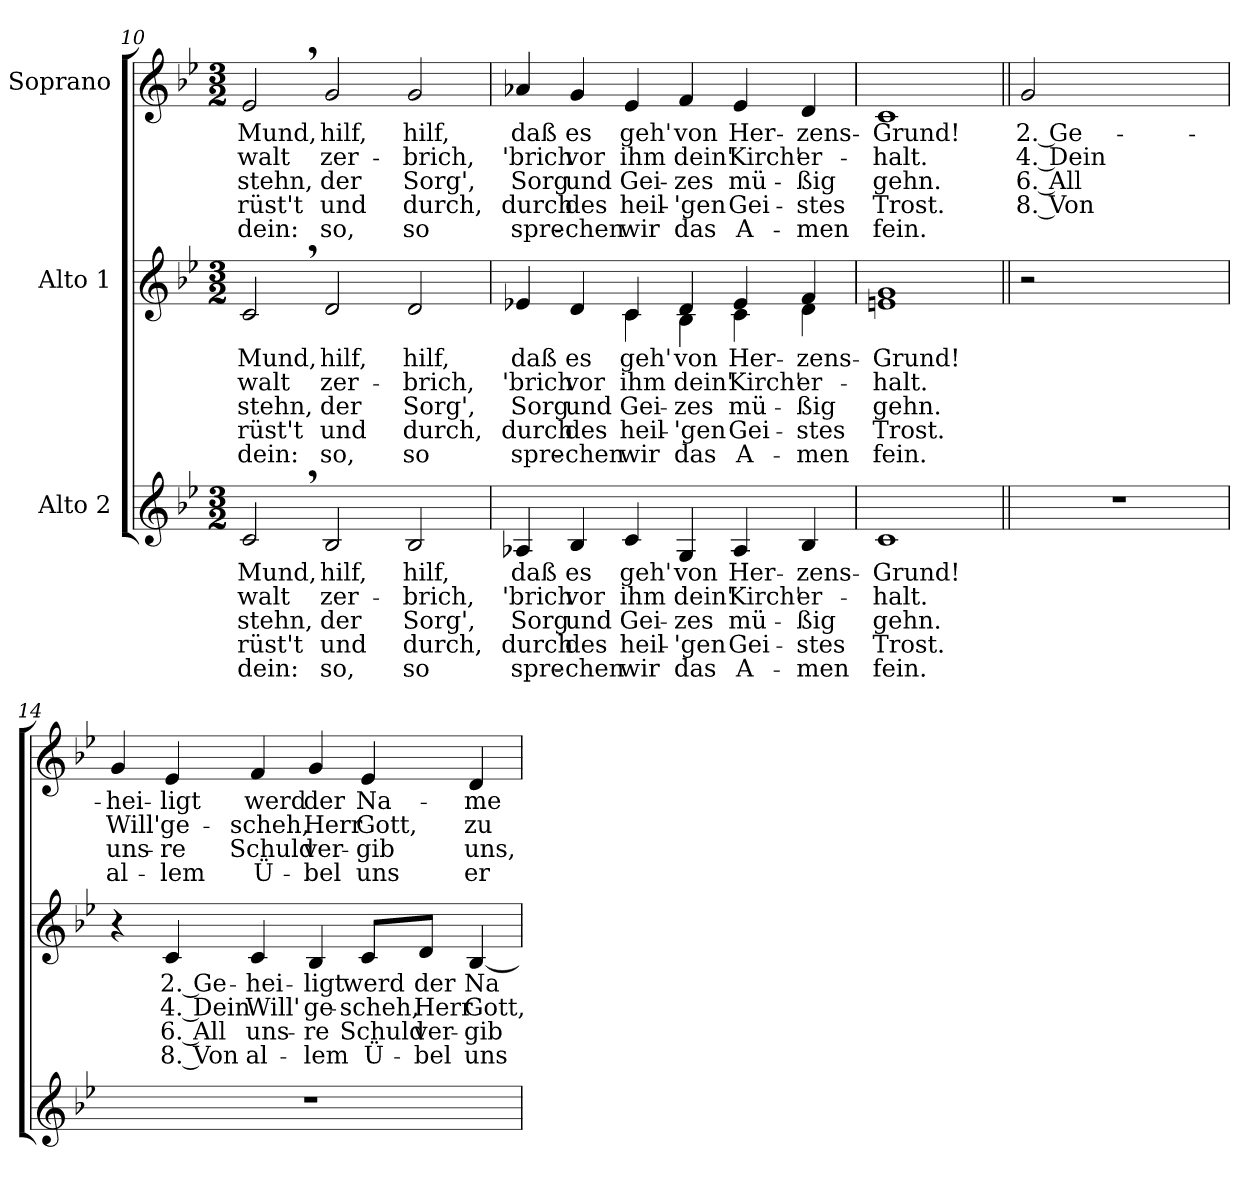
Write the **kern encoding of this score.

**kern	**text	**text	**text	**text	**text	**kern	**text	**text	**text	**text	**text	**kern	**text	**text	**text	**text	**text
*part3	*part3	*part3	*part3	*part3	*part3	*part2	*part2	*part2	*part2	*part2	*part2	*part1	*part1	*part1	*part1	*part1	*part1
*staff3	*staff3	*staff3	*staff3	*staff3	*staff3	*staff2	*staff2	*staff2	*staff2	*staff2	*staff2	*staff1	*staff1	*staff1	*staff1	*staff1	*staff1
*I"Alto 2	*	*	*	*	*	*I"Alto 1	*	*	*	*	*	*I"Soprano	*	*	*	*	*
!!LO:LB:g=z
*clefG2	*	*	*	*	*	*clefG2	*	*	*	*	*	*clefG2	*	*	*	*	*
*k[b-e-]	*	*	*	*	*	*k[b-e-]	*	*	*	*	*	*k[b-e-]	*	*	*	*	*
*B-:	*	*	*	*	*	*B-:	*	*	*	*	*	*B-:	*	*	*	*	*
*M3/2	*	*	*	*	*	*M3/2	*	*	*	*	*	*M3/2	*	*	*	*	*
=10	=10	=10	=10	=10	=10	=10	=10	=10	=10	=10	=10	=10	=10	=10	=10	=10	=10
!	!LO:LY:b	!LO:LY:b	!LO:LY:b	!LO:LY:b	!LO:LY:b	!	!	!	!	!	!	!	!	!	!	!	!
!	!	!	!	!	!	!	!LO:LY:b	!LO:LY:b	!LO:LY:b	!LO:LY:b	!LO:LY:b	!	!	!	!	!	!
!	!	!	!	!	!	!	!	!	!	!	!	!	!LO:LY:b	!LO:LY:b	!LO:LY:b	!LO:LY:b	!LO:LY:b
2c,>/	Mund,	-walt	stehn,	-rüst't	dein:	2c,>/	Mund,	-walt	stehn,	-rüst't	dein:	2e-,>/	Mund,	-walt	stehn,	-rüst't	dein:
!	!LO:LY:b	!LO:LY:b	!LO:LY:b	!LO:LY:b	!LO:LY:b	!	!	!	!	!	!	!	!	!	!	!	!
!	!	!	!	!	!	!	!LO:LY:b	!LO:LY:b	!LO:LY:b	!LO:LY:b	!LO:LY:b	!	!	!	!	!	!
!	!	!	!	!	!	!	!	!	!	!	!	!	!LO:LY:b	!LO:LY:b	!LO:LY:b	!LO:LY:b	!LO:LY:b
2B-/	hilf,	zer-	der	und	so,	2d/	hilf,	zer-	der	und	so,	2g/	hilf,	zer-	der	und	so,
!	!LO:LY:b	!LO:LY:b	!LO:LY:b	!LO:LY:b	!LO:LY:b	!	!	!	!	!	!	!	!	!	!	!	!
!	!	!	!	!	!	!	!LO:LY:b	!LO:LY:b	!LO:LY:b	!LO:LY:b	!LO:LY:b	!	!	!	!	!	!
!	!	!	!	!	!	!	!	!	!	!	!	!	!LO:LY:b	!LO:LY:b	!LO:LY:b	!LO:LY:b	!LO:LY:b
2B-/	hilf,	-brich,	Sorg',	durch,	so	2d/	hilf,	-brich,	Sorg',	durch,	so	2g/	hilf,	-brich,	Sorg',	durch,	so
=11	=11	=11	=11	=11	=11	=11	=11	=11	=11	=11	=11	=11	=11	=11	=11	=11	=11
!	!LO:LY:b	!LO:LY:b	!LO:LY:b	!LO:LY:b	!LO:LY:b	!	!	!	!	!	!	!	!	!	!	!	!
!	!	!	!	!	!	!	!LO:LY:b	!LO:LY:b	!LO:LY:b	!LO:LY:b	!LO:LY:b	!	!	!	!	!	!
*	*	*	*	*	*	*^	*	*	*	*	*	*	*	*	*	*	*
!	!	!	!	!	!	!	!	!	!	!	!	!	!	!LO:LY:b	!LO:LY:b	!LO:LY:b	!LO:LY:b	!LO:LY:b
4A-X/	daß	'brich	Sorg	durch	spre-	4e-X/	2ryy	daß	'brich	Sorg	durch	spre-	4a-X/	daß	'brich	Sorg	durch	spre-
!	!LO:LY:b	!LO:LY:b	!LO:LY:b	!LO:LY:b	!LO:LY:b	!	!	!	!	!	!	!	!	!	!	!	!	!
!	!	!	!	!	!	!	!	!LO:LY:b	!LO:LY:b	!LO:LY:b	!LO:LY:b	!LO:LY:b	!	!	!	!	!	!
!	!	!	!	!	!	!	!	!	!	!	!	!	!	!LO:LY:b	!LO:LY:b	!LO:LY:b	!LO:LY:b	!LO:LY:b
4B-/	es	vor	und	des	-chen	4d/	.	es	vor	und	des	-chen	4g/	es	vor	und	des	-chen
!	!LO:LY:b	!LO:LY:b	!LO:LY:b	!LO:LY:b	!LO:LY:b	!	!	!	!	!	!	!	!	!	!	!	!	!
!	!	!	!	!	!	!	!	!LO:LY:b	!LO:LY:b	!LO:LY:b	!LO:LY:b	!LO:LY:b	!	!	!	!	!	!
!	!	!	!	!	!	!	!	!	!	!	!	!	!	!LO:LY:b	!LO:LY:b	!LO:LY:b	!LO:LY:b	!LO:LY:b
4c/	geh'	ihm	Gei-	heil-	wir	4c/	4c\	geh'	ihm	Gei-	heil-	wir	4e-/	geh'	ihm	Gei-	heil-	wir
!	!LO:LY:b	!LO:LY:b	!LO:LY:b	!LO:LY:b	!LO:LY:b	!	!	!	!	!	!	!	!	!	!	!	!	!
!	!	!	!	!	!	!	!	!LO:LY:b	!LO:LY:b	!LO:LY:b	!LO:LY:b	!LO:LY:b	!	!	!	!	!	!
!	!	!	!	!	!	!	!	!	!	!	!	!	!	!LO:LY:b	!LO:LY:b	!LO:LY:b	!LO:LY:b	!LO:LY:b
4G/	von	dein'	-zes	-'gen	das	4d/	4B-\	von	dein'	-zes	-'gen	das	4f/	von	dein'	-zes	-'gen	das
!	!LO:LY:b	!LO:LY:b	!LO:LY:b	!LO:LY:b	!LO:LY:b	!	!	!	!	!	!	!	!	!	!	!	!	!
!	!	!	!	!	!	!	!	!LO:LY:b	!LO:LY:b	!LO:LY:b	!LO:LY:b	!LO:LY:b	!	!	!	!	!	!
!	!	!	!	!	!	!	!	!	!	!	!	!	!	!LO:LY:b	!LO:LY:b	!LO:LY:b	!LO:LY:b	!LO:LY:b
4A-/	Her-	Kirch'	mü-	Gei-	A-	4e-/	4c\	Her-	Kirch'	mü-	Gei-	A-	4e-/	Her-	Kirch'	mü-	Gei-	A-
!	!LO:LY:b	!LO:LY:b	!LO:LY:b	!LO:LY:b	!LO:LY:b	!	!	!	!	!	!	!	!	!	!	!	!	!
!	!	!	!	!	!	!	!	!LO:LY:b	!LO:LY:b	!LO:LY:b	!LO:LY:b	!LO:LY:b	!	!	!	!	!	!
!	!	!	!	!	!	!	!	!	!	!	!	!	!	!LO:LY:b	!LO:LY:b	!LO:LY:b	!LO:LY:b	!LO:LY:b
4B-/	-zens-	er-	-ßig	-stes	-men	4f/	4d\	-zens-	er-	-ßig	-stes	-men	4d/	-zens-	er-	-ßig	-stes	-men
=12	=12	=12	=12	=12	=12	=12	=12	=12	=12	=12	=12	=12	=12	=12	=12	=12	=12	=12
!	!LO:LY:b	!LO:LY:b	!LO:LY:b	!LO:LY:b	!LO:LY:b	!	!	!	!	!	!	!	!	!	!	!	!	!
!	!	!	!	!	!	!	!	!LO:LY:b	!LO:LY:b	!LO:LY:b	!LO:LY:b	!LO:LY:b	!	!	!	!	!	!
!	!	!	!	!	!	!	!	!	!	!	!	!	!	!LO:LY:b	!LO:LY:b	!LO:LY:b	!LO:LY:b	!LO:LY:b
1c	-Grund!	-halt.	gehn.	Trost.	fein.	1g	1en	-Grund!	-halt.	gehn.	Trost.	fein.	1c	-Grund!	-halt.	gehn.	Trost.	fein.
*	*	*	*	*	*	*v	*v	*	*	*	*	*	*	*	*	*	*	*
!!LO:PB:g=z
=13||	=13||	=13||	=13||	=13||	=13||	=13||	=13||	=13||	=13||	=13||	=13||	=13||	=13||	=13||	=13||	=13||	=13||
*	*	*	*	*	*	*^	*	*	*	*	*	*	*	*	*	*	*
!	!	!	!	!	!	!	!	!	!	!	!	!	!	!LO:LY:b	!LO:LY:b	!LO:LY:b	!LO:LY:b	!
*	*	*	*	*	*	*v	*v	*	*	*	*	*	*	*	*	*	*	*
1.r	.	.	.	.	.	2r	.	.	.	.	.	2g/	2. Ge-	4. Dein	6. All	8. Von	.
.	.	.	.	.	.	1ryy	.	.	.	.	.	1ryy	.	.	.	.	.
=14	=14	=14	=14	=14	=14	=14	=14	=14	=14	=14	=14	=14	=14	=14	=14	=14	=14
!	!	!	!	!	!	!	!	!	!	!	!	!	!LO:LY:b	!LO:LY:b	!LO:LY:b	!LO:LY:b	!
1.r	.	.	.	.	.	4r	.	.	.	.	.	4g/	-hei-	Will'	uns-	al-	.
!	!	!	!	!	!	!	!LO:LY:b	!LO:LY:b	!LO:LY:b	!LO:LY:b	!	!	!	!	!	!	!
!	!	!	!	!	!	!	!	!	!	!	!	!	!LO:LY:b	!LO:LY:b	!LO:LY:b	!LO:LY:b	!
.	.	.	.	.	.	4c/	2. Ge-	4. Dein	6. All	8. Von	.	4e-/	-ligt	ge-	-re	-lem	.
!	!	!	!	!	!	!	!LO:LY:b	!LO:LY:b	!LO:LY:b	!LO:LY:b	!	!	!	!	!	!	!
!	!	!	!	!	!	!	!	!	!	!	!	!	!LO:LY:b	!LO:LY:b	!LO:LY:b	!LO:LY:b	!
.	.	.	.	.	.	4c/	-hei-	Will'	uns-	al-	.	4f/	werd	-scheh,	Schuld	Ü-	.
!	!	!	!	!	!	!	!LO:LY:b	!LO:LY:b	!LO:LY:b	!LO:LY:b	!	!	!	!	!	!	!
!	!	!	!	!	!	!	!	!	!	!	!	!	!LO:LY:b	!LO:LY:b	!LO:LY:b	!LO:LY:b	!
.	.	.	.	.	.	4B-/	-ligt	ge-	-re	-lem	.	4g/	der	Herr	ver-	-bel	.
!	!	!	!	!	!	!	!LO:LY:b	!LO:LY:b	!LO:LY:b	!LO:LY:b	!	!	!	!	!	!	!
!	!	!	!	!	!	!	!	!	!	!	!	!	!LO:LY:b	!LO:LY:b	!LO:LY:b	!LO:LY:b	!
.	.	.	.	.	.	8c/L	werd	-scheh,	Schuld	Ü-	.	4e-/	Na-	Gott,	-gib	uns	.
!	!	!	!	!	!	!	!LO:LY:b	!LO:LY:b	!LO:LY:b	!LO:LY:b	!	!	!	!	!	!	!
.	.	.	.	.	.	8d/J	der	Herr	ver-	-bel	.	.	.	.	.	.	.
!	!	!	!	!	!	!	!LO:LY:b	!LO:LY:b	!LO:LY:b	!LO:LY:b	!	!	!	!	!	!	!
!	!	!	!	!	!	!	!	!	!	!	!	!	!LO:LY:b	!LO:LY:b	!LO:LY:b	!LO:LY:b	!
.	.	.	.	.	.	[4B-/	Na-	Gott,	-gib	uns	.	4d/	-me	zu-	uns,	er-	.
=	=	=	=	=	=	=	=	=	=	=	=	=	=	=	=	=	=
*-	*-	*-	*-	*-	*-	*-	*-	*-	*-	*-	*-	*-	*-	*-	*-	*-	*-
